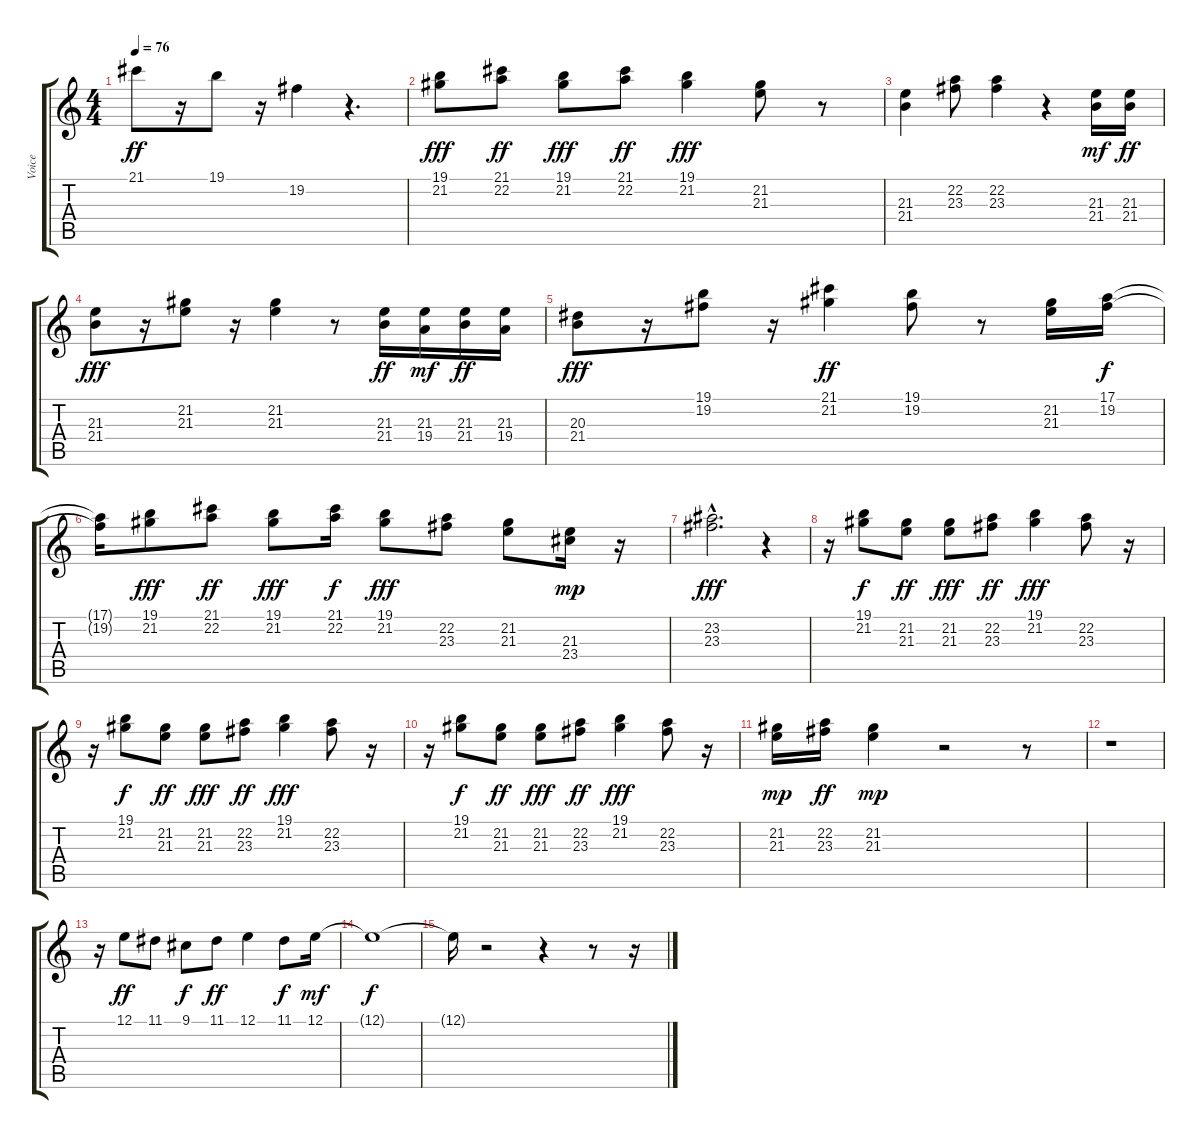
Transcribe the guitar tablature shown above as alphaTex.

\track ("Voice" "Voice") {instrument sopranosax}
\staff {score tabs}
\tuning (E4 B3 G3 D3 A2 E2) {hide}
\ts (4 4)
\tempo 76
\clef g2
\ks c
21.1.8{dy ff} r.16 19.1.8 r.16 19.2.4 r.4{d} |
(19.1 21.2).8{dy fff} (21.1 22.2).8{dy ff} (19.1 21.2).8{dy fff} (21.1 22.2).8{dy ff} (19.1 21.2).4{dy fff} (21.2 21.3).8 r.8 |
(21.3 21.4).4 (22.2 23.3).8 (22.2 23.3).4 r.4 (21.3 21.4).16{dy mf} (21.3 21.4).16{dy ff} |
(21.3 21.4).8{dy fff} r.16 (21.2 21.3).8 r.16 (21.2 21.3).4 r.8 (21.3 21.4).16{dy ff} (21.3 19.4).16{dy mf} (21.3 21.4).16{dy ff} (21.3 19.4).16 |
(20.3 21.4).8{dy fff} r.16 (19.1 19.2).8 r.16 (21.1 21.2).4{dy ff} (19.1 19.2).8 r.8 (21.2 21.3).16 (17.1 19.2).16{dy f} |
(17.1{t} 19.2{t}).16 (19.1 21.2).8{dy fff} (21.1 22.2).8{dy ff} (19.1 21.2).8{dy fff} (21.1 22.2).16{dy f} (19.1 21.2).8{dy fff} (22.2 23.3).8 (21.2 21.3).8 (21.3 23.4).16{dy mp} r.16 |
(23.2{hac} 23.3{hac}).2{d dy fff} r.4 |
r.16 (19.1 21.2).8{dy f} (21.2 21.3).8{dy ff} (21.2 21.3).8{dy fff} (22.2 23.3).8{dy ff} (19.1 21.2).4{dy fff} (22.2 23.3).8 r.16 |
r.16 (19.1 21.2).8{dy f} (21.2 21.3).8{dy ff} (21.2 21.3).8{dy fff} (22.2 23.3).8{dy ff} (19.1 21.2).4{dy fff} (22.2 23.3).8 r.16 |
r.16 (19.1 21.2).8{dy f} (21.2 21.3).8{dy ff} (21.2 21.3).8{dy fff} (22.2 23.3).8{dy ff} (19.1 21.2).4{dy fff} (22.2 23.3).8 r.16 |
(21.2 21.3).16{dy mp} (22.2 23.3).16{dy ff} (21.2 21.3).4{dy mp} r.2 r.8 |
r.1 |
r.16 12.1.8{dy ff} 11.1.8 9.1.8{dy f} 11.1.8{dy ff} 12.1.4 11.1.8{dy f} 12.1.16{dy mf} |
12.1{t}.1{dy f} |
12.1{t}.16 r.2 r.4 r.8 r.16
